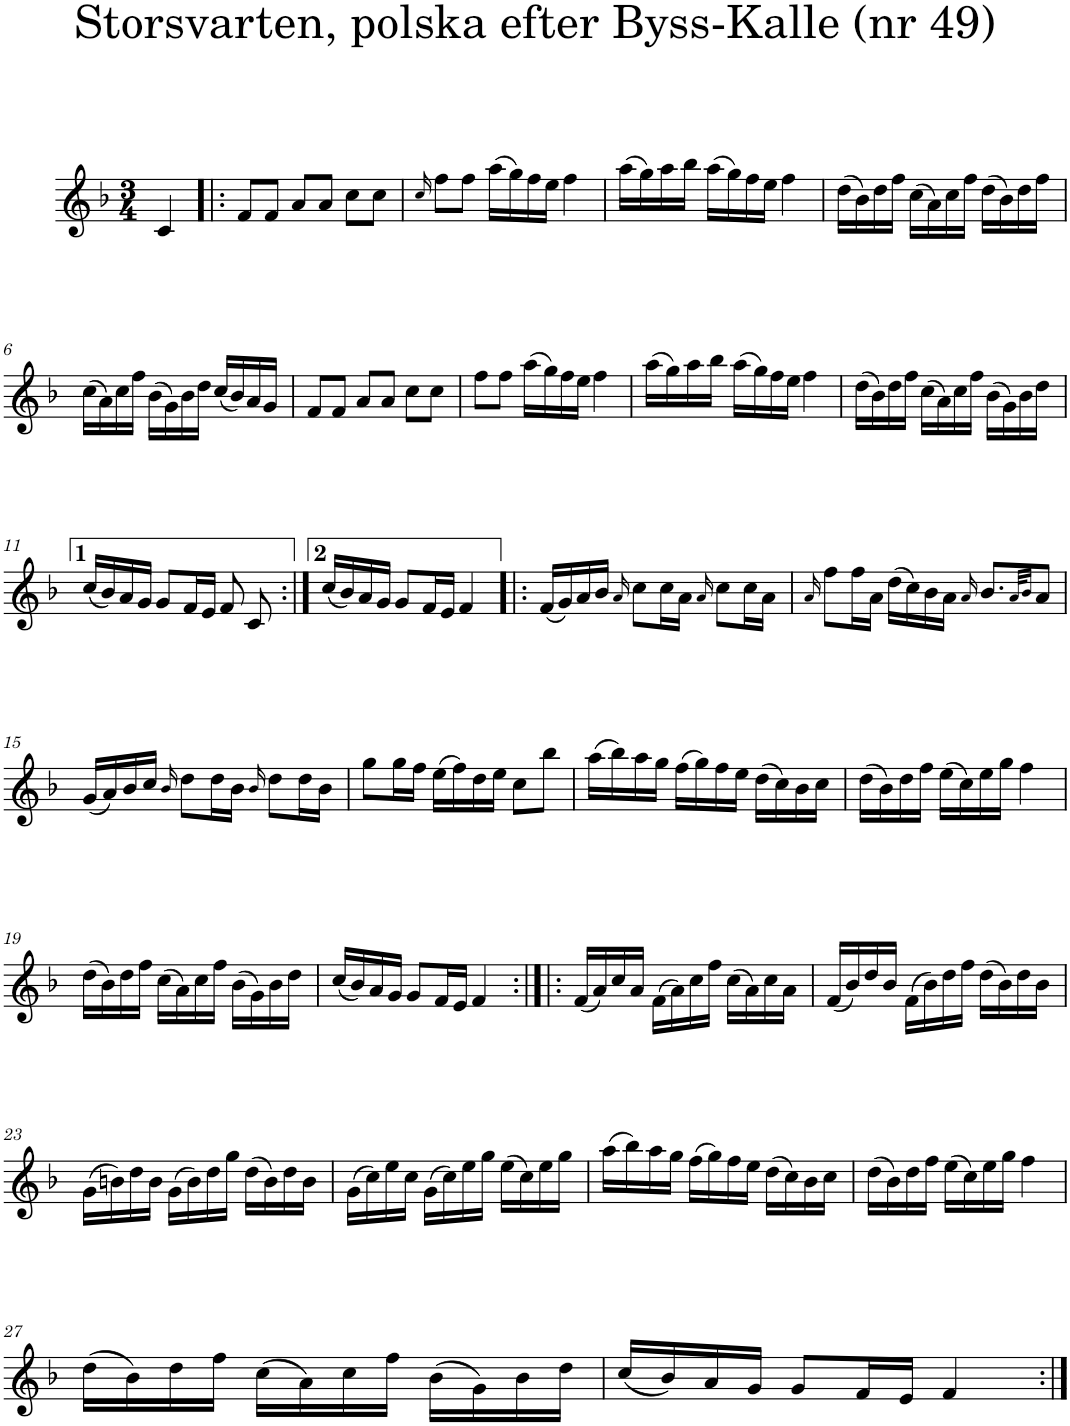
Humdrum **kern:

**kern
*part1
*staff1
*I"Piano
*I'Pno
*clefG2
*k[b-]
*F:
*M3/4
=1
4c/
=2!|:
8f/L
8f/J
8a/L
8a/J
8cc\L
8cc\J
=3
16qcc/
8ff\L
8ff\J
(16aa\LL
16gg\)
16ff\
16ee\JJ
4ff\
=4
(16aa\LL
16gg\)
16aa\
16bb-\JJ
(16aa\LL
16gg\)
16ff\
16ee\JJ
4ff\
=5
(16dd\LL
16b-\)
16dd\
16ff\JJ
(16cc\LL
16a\)
16cc\
16ff\JJ
(16dd\LL
16b-\)
16dd\
16ff\JJ
!!LO:LB:g=z
=6
(16cc\LL
16a\)
16cc\
16ff\JJ
(16b-\LL
16g\)
16b-\
16dd\JJ
(16cc/LL
16b-/)
16a/
16g/JJ
=7
8f/L
8f/J
8a/L
8a/J
8cc\L
8cc\J
=8
8ff\L
8ff\J
(16aa\LL
16gg\)
16ff\
16ee\JJ
4ff\
=9
(16aa\LL
16gg\)
16aa\
16bb-\JJ
(16aa\LL
16gg\)
16ff\
16ee\JJ
4ff\
=10
(16dd\LL
16b-\)
16dd\
16ff\JJ
(16cc\LL
16a\)
16cc\
16ff\JJ
(16b-\LL
16g\)
16b-\
16dd\JJ
!!LO:LB:g=z
=11
(16cc/LL
16b-/)
16a/
16g/JJ
8g/L
16f/L
16e/JJ
8f/
8c/
=12:|!
(16cc/LL
16b-/)
16a/
16g/JJ
8g/L
16f/L
16e/JJ
4f/
=13!|:
(16f/LL
16g/)
16a/
16b-/JJ
16qa/
8cc\L
16cc\L
16a\JJ
16qa/
8cc\L
16cc\L
16a\JJ
=14
16qa/
8ff\L
16ff\L
16a\JJ
(16dd\LL
16cc\)
16b-\
16a\JJ
16qa/
8.b-/L
32qa/KLL
16qb-/JJ
[16a/J
!!LO:LB:g=z
=15
(16g/LL
16a/J]
16a/)
16b-/
16cc/JJ
16qb-/
8dd\L
16dd\L
16b-\JJ
16qb-/
8dd\L
16dd\L
16b-\JJ
=16
8gg\L
16gg\L
16ff\JJ
(16ee\LL
16ff\)
16dd\
16ee\JJ
8cc\L
8bb-\J
=17
(16aa\LL
16bb-\)
16aa\
16gg\JJ
(16ff\LL
16gg\)
16ff\
16ee\JJ
(16dd\LL
16cc\)
16b-\
16cc\JJ
=18
(16dd\LL
16b-\)
16dd\
16ff\JJ
(16ee\LL
16cc\)
16ee\
16gg\JJ
4ff\
!!LO:LB:g=z
=19
(16dd\LL
16b-\)
16dd\
16ff\JJ
(16cc\LL
16a\)
16cc\
16ff\JJ
(16b-\LL
16g\)
16b-\
16dd\JJ
=20
(16cc/LL
16b-/)
16a/
16g/JJ
8g/L
16f/L
16e/JJ
4f/
=21:|!|:
(16f/LL
16a/)
16cc/
16a/JJ
(16f\LL
16a\)
16cc\
16ff\JJ
(16cc\LL
16a\)
16cc\
16a\JJ
=22
(16f/LL
16b-/)
16dd/
16b-/JJ
(16f\LL
16b-\)
16dd\
16ff\JJ
(16dd\LL
16b-\)
16dd\
16b-\JJ
!!LO:LB:g=z
=23
(16g\LL
16bn\)
16dd\
16b\JJ
(16g\LL
16b\)
16dd\
16gg\JJ
(16dd\LL
16b\)
16dd\
16b\JJ
=24
(16g\LL
16cc\)
16ee\
16cc\JJ
(16g\LL
16cc\)
16ee\
16gg\JJ
(16ee\LL
16cc\)
16ee\
16gg\JJ
=25
(16aa\LL
16bb-\)
16aa\
16gg\JJ
(16ff\LL
16gg\)
16ff\
16ee\JJ
(16dd\LL
16cc\)
16b-\
16cc\JJ
=26
(16dd\LL
16b-\)
16dd\
16ff\JJ
(16ee\LL
16cc\)
16ee\
16gg\JJ
4ff\
!!LO:LB:g=z
=27
(16dd\LL
16b-\)
16dd\
16ff\JJ
(16cc\LL
16a\)
16cc\
16ff\JJ
(16b-\LL
16g\)
16b-\
16dd\JJ
=28
(16cc/LL
16b-/)
16a/
16g/JJ
8g/L
16f/L
16e/JJ
4f/
=:|!
*-
